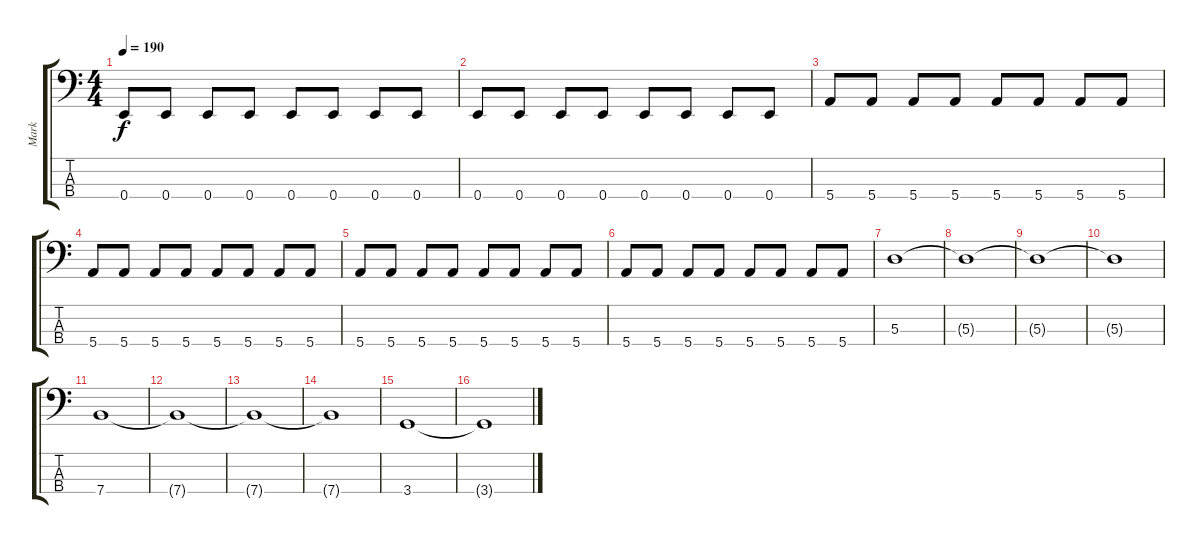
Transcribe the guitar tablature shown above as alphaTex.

\track ("Mark" "Mark") {instrument electricbassfinger}
\staff {score tabs}
\tuning (G2 D2 A1 E1) {hide}
\ts (4 4)
\tempo 190
\clef f4
\ks c
0.4.8{dy f} 0.4.8 0.4.8 0.4.8 0.4.8 0.4.8 0.4.8 0.4.8 |
0.4.8 0.4.8 0.4.8 0.4.8 0.4.8 0.4.8 0.4.8 0.4.8 |
5.4.8 5.4.8 5.4.8 5.4.8 5.4.8 5.4.8 5.4.8 5.4.8 |
5.4.8 5.4.8 5.4.8 5.4.8 5.4.8 5.4.8 5.4.8 5.4.8 |
5.4.8 5.4.8 5.4.8 5.4.8 5.4.8 5.4.8 5.4.8 5.4.8 |
5.4.8 5.4.8 5.4.8 5.4.8 5.4.8 5.4.8 5.4.8 5.4.8 |
5.3.1 |
5.3{t}.1 |
5.3{t}.1 |
5.3{t}.1 |
7.4.1 |
7.4{t}.1 |
7.4{t}.1 |
7.4{t}.1 |
3.4.1 |
3.4{t}.1
